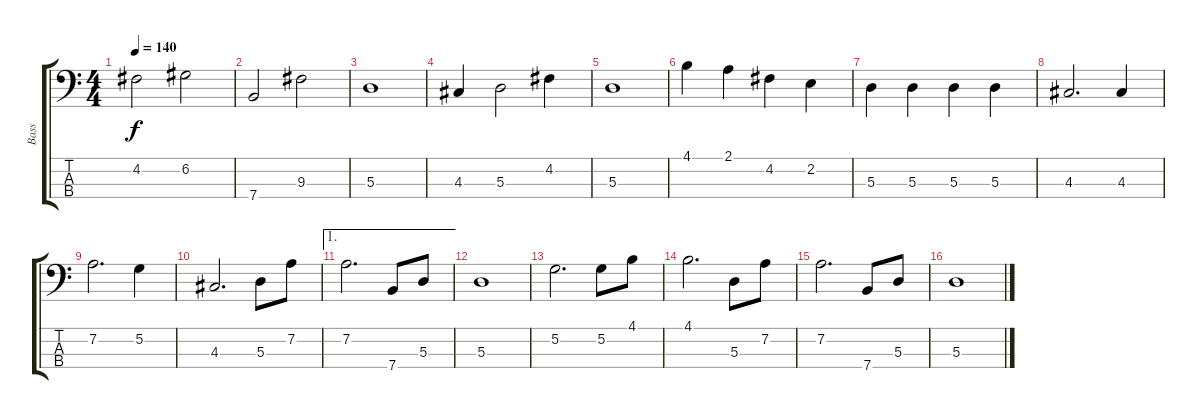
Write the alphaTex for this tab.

\track ("Bass" "Bass") {instrument synthbass2}
\staff {score tabs}
\tuning (G2 D2 A1 E1) {hide}
\ts (4 4)
\tempo 140
\clef f4
\ks c
4.2.2{dy f} 6.2.2 |
7.4.2 9.3.2 |
5.3.1 |
4.3.4 5.3.2 4.2.4 |
5.3.1 |
4.1.4 2.1.4 4.2.4 2.2.4 |
5.3.4 5.3.4 5.3.4 5.3.4 |
4.3.2{d} 4.3.4 |
7.2.2{d} 5.2.4 |
4.3.2{d} 5.3.8 7.2.8 |
\ae 1
7.2.2{d} 7.4.8 5.3.8 |
5.3.1 |
5.2.2{d} 5.2.8 4.1.8 |
4.1.2{d} 5.3.8 7.2.8 |
7.2.2{d} 7.4.8 5.3.8 |
5.3.1
